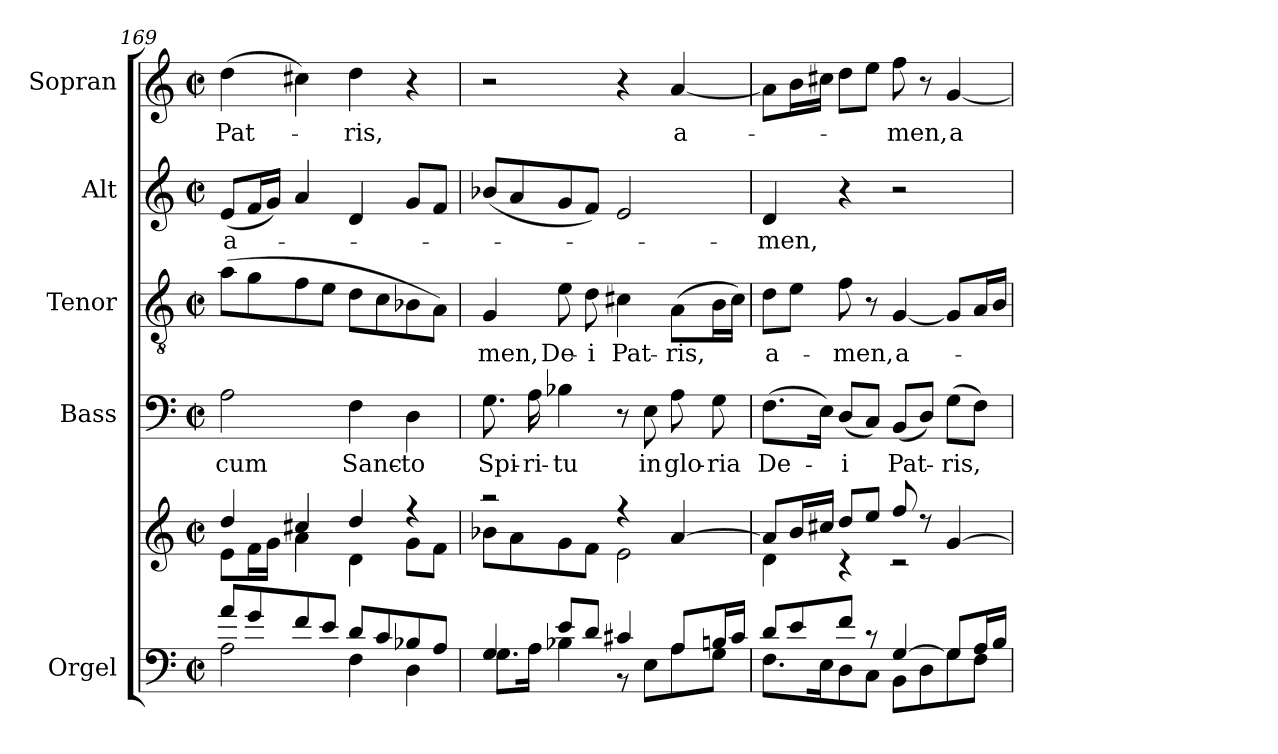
**kern	**kern	**kern	**text	**kern	**text	**kern	**text	**kern	**text
*part5	*part5	*part4	*part4	*part3	*part3	*part2	*part2	*part1	*part1
*staff6	*staff5	*staff4	*staff4	*staff3	*staff3	*staff2	*staff2	*staff1	*staff1
*I"Orgel	*	*I"Bass	*	*I"Tenor	*	*I"Alt	*	*I"Sopran	*
*I'Org.	*	*I'B	*	*I'T	*	*I'A	*	*I'S	*
*clefF4	*clefG2	*clefF4	*	*clefGv2	*	*clefG2	*	*clefG2	*
*k[]	*k[]	*k[]	*	*k[]	*	*k[]	*	*k[]	*
*C:	*C:	*C:	*	*C:	*	*C:	*	*C:	*
*M2/2	*M2/2	*M2/2	*	*M2/2	*	*M2/2	*	*M2/2	*
*met(c|)	*met(c|)	*met(c|)	*	*met(c|)	*	*met(c|)	*	*met(c|)	*
=169	=169	=169	=169	=169	=169	=169	=169	=169	=169
*^	*^	*	*	*	*	*	*	*	*
!	!	!	!	!	!LO:LY:b	!	!	!	!LO:LY:b	!	!LO:LY:b
8a/L	2A\	4dd/	8e\L	2A\	cum	(>8a\L	.	(<8e/L	a-	(>4dd\	Pat-
8g/	.	.	16f\L	.	.	8g\	.	16f/L	.	.	.
.	.	.	16g\JJ	.	.	.	.	16g/JJ)	.	.	.
8f/	.	4cc#X/	4a\	.	.	8f\	.	4a/	.	4cc#X\)	.
8e/J	.	.	.	.	.	8e\J	.	.	.	.	.
!	!	!	!	!	!LO:LY:b	!	!	!	!	!	!LO:LY:b
8d/L	4F\	4dd/	4d\	4F\	Sanc-	8d\L	.	4d/	.	4dd\	-ris,
8c/	.	.	.	.	.	8c\	.	.	.	.	.
!	!	!	!	!	!LO:LY:b	!	!	!	!	!	!
8B-X/	4D\	4ree	8g\L	4D\	-to	8B-X\	.	8g/L	.	4r	.
8A/J	.	.	8f\J	.	.	8A\J)	.	8f/J	.	.	.
=170	=170	=170	=170	=170	=170	=170	=170	=170	=170	=170	=170
!	!	!	!	!	!LO:LY:b	!	!LO:LY:b	!	!	!	!
4G/	8.G\L	2raa	8b-X\L	8.G\	Spi-	4G/	-men,	(<8b-X/L	.	2r	.
.	.	.	8a\	.	.	.	.	8a/	.	.	.
!	!	!	!	!	!LO:LY:b	!	!	!	!	!	!
.	16A\Jk	.	.	16A\	-ri-	.	.	.	.	.	.
!	!	!	!	!	!LO:LY:b	!	!LO:LY:b	!	!	!	!
8e/L	4B-X\	.	8g\	4B-X\	-tu	8e\	De-	8g/	.	.	.
!	!	!	!	!	!	!	!LO:LY:b	!	!	!	!
8d/J	.	.	8f\J	.	.	8d\	-i	8f/J)	.	.	.
!	!	!	!	!	!	!	!LO:LY:b	!	!	!	!
4c#X/	8r	4ree	2e\	8r	.	4c#X\	Pat-	2e/	.	4r	.
!	!	!	!	!	!LO:LY:b	!	!	!	!	!	!
.	8E\L	.	.	8E\	in	.	.	.	.	.	.
!	!	!	!	!	!LO:LY:b	!	!LO:LY:b	!	!	!	!LO:LY:b
8A/L	8A\	[>4a/	.	8A\	glo-	(>8A\L	-ris,	.	.	[4a/	a-
!	!	!	!	!	!LO:LY:b	!	!	!	!	!	!
16B/L	8G\J	.	.	8G\	-ria	16B\L	.	.	.	.	.
16c#/JJ	.	.	.	.	.	16c#\JJ)	.	.	.	.	.
!!LO:PB:g=z
=171	=171	=171	=171	=171	=171	=171	=171	=171	=171	=171	=171
!	!	!	!	!	!LO:LY:b	!	!LO:LY:b	!	!LO:LY:b	!	!
8d/L	8.F\L	8a/L]	4d\	(>8.F\L	De-	8d\L	a-	4d/	-men,	8a\L]	.
8e/	.	16b/L	.	.	.	8e\J	.	.	.	16b\L	.
.	16E\k	16cc#X/JJ	.	16E\Jk)	.	.	.	.	.	16cc#X\JJ	.
!	!	!	!	!	!LO:LY:b	!	!LO:LY:b	!	!	!	!
8f/J	8D\	8dd/L	4rc	(<8D/L	-i	8f\	-men,	4r	.	8dd\L	.
8rc	8C\J	8ee/J	.	8C/J)	.	8r	.	.	.	8ee\J	.
!	!	!	!	!	!LO:LY:b	!	!LO:LY:b	!	!	!	!LO:LY:b
[>4G/	8BB\L	8ff/	2rc	(<8BB/L	Pat-	[4G/	a-	2r	.	8ff\	-men,
.	8D\	8rdd	.	8D/J)	.	.	.	.	.	8r	.
!	!	!	!	!	!LO:LY:b	!	!	!	!	!	!LO:LY:b
8G/L]	8G\	[>4g/	.	(>8G\L	-ris,	8G/L]	.	.	.	[4g/	a-
16A/L	8F\J	.	.	8F\J)	.	16A/L	.	.	.	.	.
16B/JJ	.	.	.	.	.	16B/JJ	.	.	.	.	.
*v	*v	*	*	*	*	*	*	*	*	*	*
*	*v	*v	*	*	*	*	*	*	*	*
=	=	=	=	=	=	=	=	=	=
*-	*-	*-	*-	*-	*-	*-	*-	*-	*-
